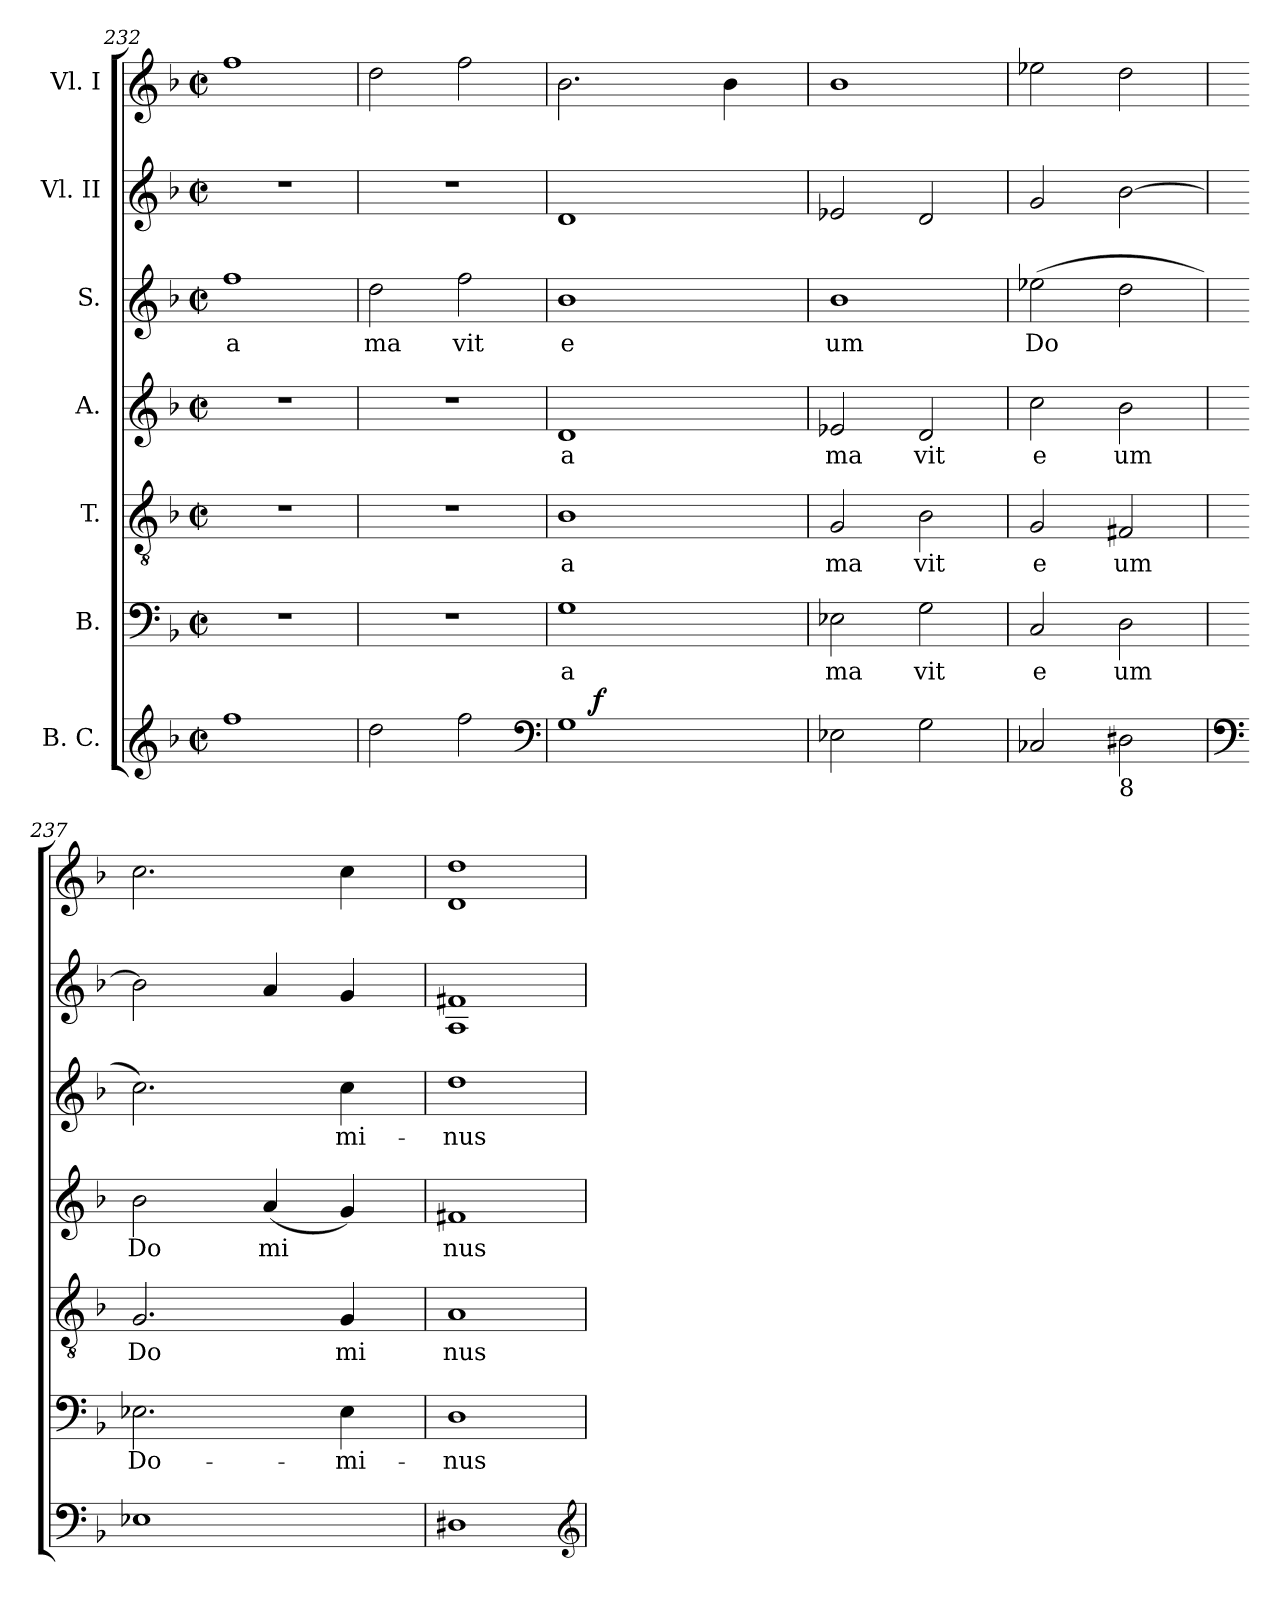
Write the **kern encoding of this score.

**kern	**dynam	**kern	**text	**kern	**text	**kern	**text	**kern	**text	**kern	**kern
*part7	*part7	*part6	*part6	*part5	*part5	*part4	*part4	*part3	*part3	*part2	*part1
*staff7	*staff7	*staff6	*staff6	*staff5	*staff5	*staff4	*staff4	*staff3	*staff3	*staff2	*staff1
*I"B. C.	*	*I"B.	*	*I"T.	*	*I"A.	*	*I"S.	*	*I"Vl. II	*I"Vl. I
*clefG2	*	*clefF4	*	*clefGv2	*	*clefG2	*	*clefG2	*	*clefG2	*clefG2
*k[b-]	*	*k[b-]	*	*k[b-]	*	*k[b-]	*	*k[b-]	*	*k[b-]	*k[b-]
*F:	*	*F:	*	*F:	*	*F:	*	*F:	*	*F:	*F:
*M2/2	*	*M2/2	*	*M2/2	*	*M2/2	*	*M2/2	*	*M2/2	*M2/2
*met(c|)	*	*met(c|)	*	*met(c|)	*	*met(c|)	*	*met(c|)	*	*met(c|)	*met(c|)
=232	=232	=232	=232	=232	=232	=232	=232	=232	=232	=232	=232
!	!	!	!	!	!	!	!	!	!LO:LY:b:cj	!	!
1ff	.	1r	.	1r	.	1r	.	1ff	a	1r	1ff
=233	=233	=233	=233	=233	=233	=233	=233	=233	=233	=233	=233
!	!	!	!	!	!	!	!	!	!LO:LY:b:cj	!	!
2dd\	.	1r	.	1r	.	1r	.	2dd\	ma	1r	2dd\
!	!	!	!	!	!	!	!	!	!LO:LY:b:cj	!	!
2ff\	.	.	.	.	.	.	.	2ff\	vit	.	2ff\
*clefF4	*	*	*	*	*	*	*	*	*	*	*
=234	=234	=234	=234	=234	=234	=234	=234	=234	=234	=234	=234
!	!	!	!LO:LY:b:cj	!	!LO:LY:b:cj	!	!LO:LY:b:cj	!	!LO:LY:b:cj	!	!
*^	*	*	*	*	*	*	*	*	*	*	*
1G	16..ryy	.	1G	a	1B-	a	1d	a	1b-	e	1d	2.b-\
!	!	!LO:DY:a	!	!	!	!	!	!	!	!	!	!
.	2ryy	f	.	.	.	.	.	.	.	.	.	.
.	4ryy	.	.	.	.	.	.	.	.	.	.	.
.	.	.	.	.	.	.	.	.	.	.	.	4b-\
.	8ryy	.	.	.	.	.	.	.	.	.	.	.
.	64ryy	.	.	.	.	.	.	.	.	.	.	.
=235	=235	=235	=235	=235	=235	=235	=235	=235	=235	=235	=235	=235
!	!	!	!	!LO:LY:b:cj	!	!LO:LY:b:cj	!	!LO:LY:b:cj	!	!LO:LY:b:cj	!	!
*v	*v	*	*	*	*	*	*	*	*	*	*	*
2E-X\	.	2E-X\	ma	2G/	ma	2e-X/	ma	1b-	um	2e-X/	1b-
!	!	!	!LO:LY:b:cj	!	!LO:LY:b:cj	!	!LO:LY:b:cj	!	!	!	!
2G\	.	2G\	vit	2B-\	vit	2d/	vit	.	.	2d/	.
=236	=236	=236	=236	=236	=236	=236	=236	=236	=236	=236	=236
!	!	!	!LO:LY:b:cj	!	!LO:LY:b:cj	!	!LO:LY:b:cj	!	!LO:LY:b	!	!
2C-/	.	2C/	e	2G/	e	2cc\	e	(<2ee-X\	Do	2g/	2ee-X\
!LO:TX:b:t=8	!	!	!	!	!	!	!	!	!	!	!
!	!	!	!LO:LY:b:cj	!	!LO:LY:b:cj	!	!LO:LY:b:cj	!	!	!	!
2D#<\	.	2D\	um	2F#X/	um	2b-\	um	2dd\	.	[>2b-\	2dd\
!!LO:LB:g=z
=237	=237	=237	=237	=237	=237	=237	=237	=237	=237	=237	=237
*clefF4	*	*	*	*	*	*	*	*	*	*	*
!	!	!	!LO:LY:b:cj	!	!LO:LY:b:cj	!	!LO:LY:b:cj	!	!	!	!
*	*	*	*	*	*	*	*	*^	*	*	*
1E-X<	.	2.E-X\	Do-	2.G/	Do	2b-\	Do	2.cc\)	8ryy	.	2b-\]	2.cc\
.	.	.	.	.	.	.	.	.	32.ryy	.	.	.
.	.	.	.	.	.	.	.	.	2ryy	.	.	.
!	!	!	!	!	!	!	!LO:LY:b	!	!	!	!	!
.	.	.	.	.	.	(<4a/	mi	.	.	.	4a/	.
.	.	.	.	.	.	.	.	.	4ryy	.	.	.
!	!	!	!LO:LY:b:cj	!	!LO:LY:b:cj	!	!	!	!	!LO:LY:b:cj	!	!
.	.	4E-\	-mi-	4G/	mi	4g/)	.	4cc\	.	mi-	4g/	4cc\
.	.	.	.	.	.	.	.	.	16ryy	.	.	.
.	.	.	.	.	.	.	.	.	64ryy	.	.	.
=238	=238	=238	=238	=238	=238	=238	=238	=238	=238	=238	=238	=238
!	!	!	!LO:LY:b:cj	!	!LO:LY:b:cj	!	!LO:LY:b:cj	!	!	!LO:LY:b:cj	!	!
*	*	*	*	*	*	*	*	*v	*v	*	*	*
1D#	.	1D	-nus	1A	nus	1f#X	nus	1dd	-nus	1f#X 1A	1dd 1d
*clefG2	*	*	*	*	*	*	*	*	*	*	*
=	=	=	=	=	=	=	=	=	=	=	=
*-	*-	*-	*-	*-	*-	*-	*-	*-	*-	*-	*-
